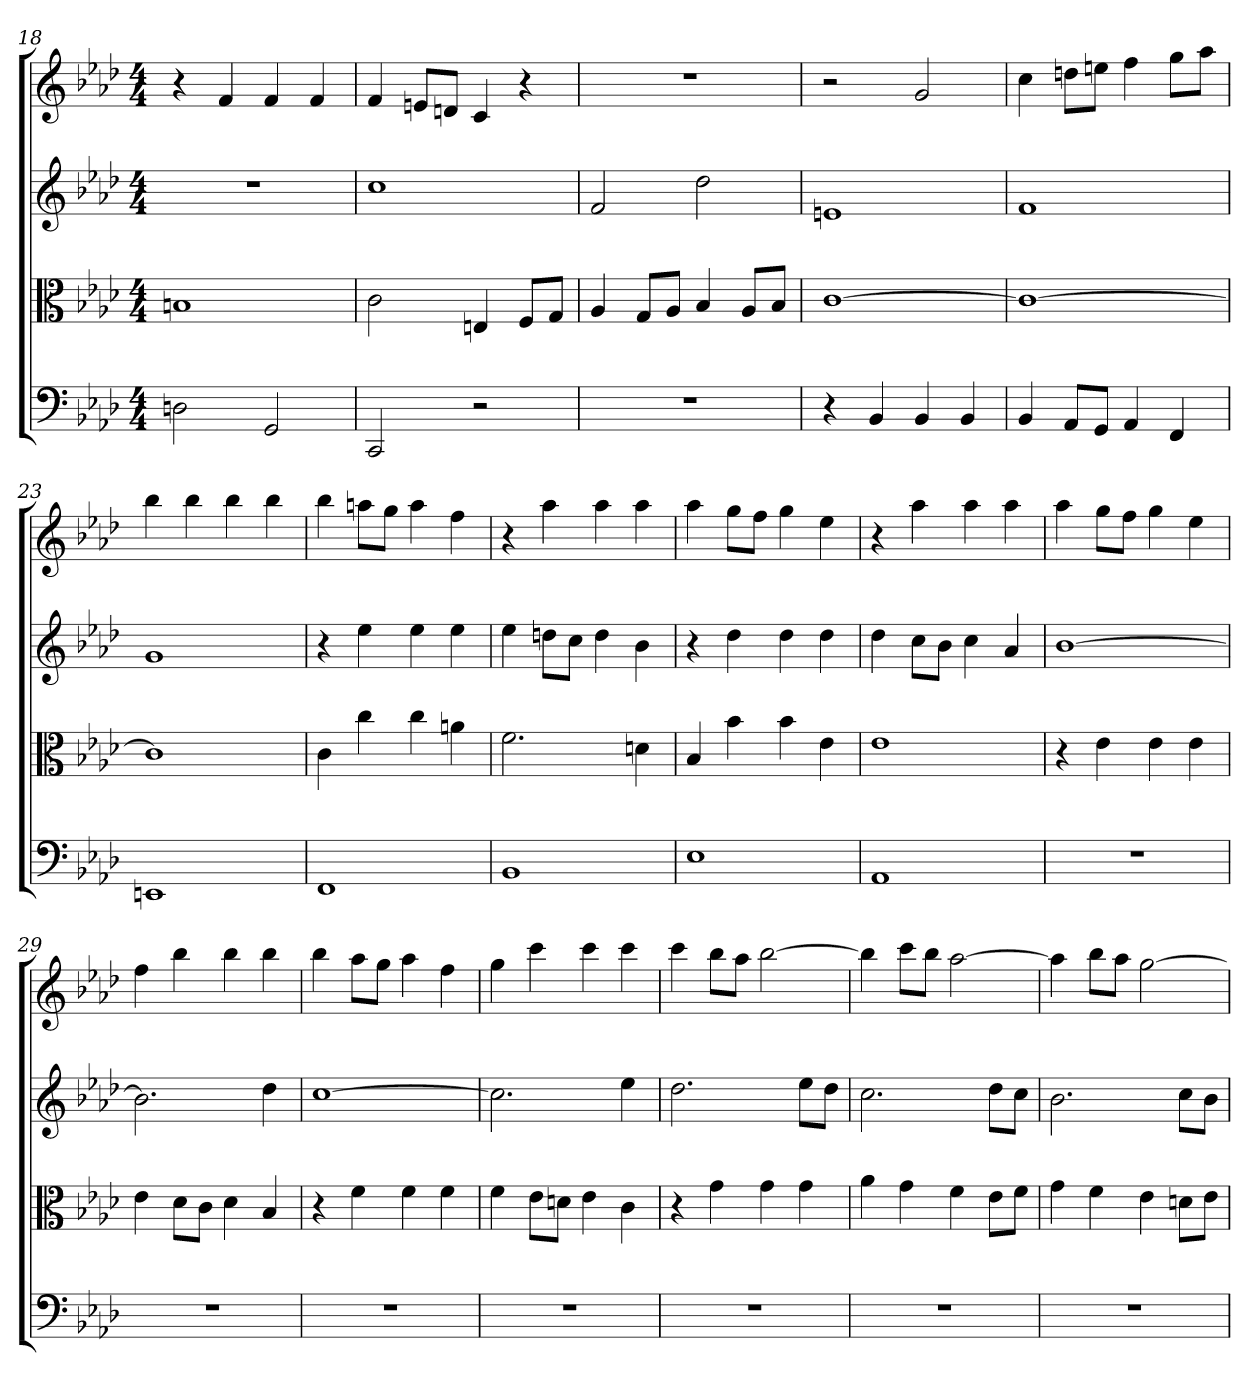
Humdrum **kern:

**kern	**kern	**kern	**kern
*part4	*part3	*part2	*part1
*staff4	*staff3	*staff2	*staff1
*clefF4	*clefC3	*	*
*k[b-e-a-d-]	*k[b-e-a-d-]	*k[b-e-a-d-]	*k[b-e-a-d-]
*f:	*f:	*f:	*f:
*M4/4	*M4/4	*M4/4	*M4/4
=18	=18	=18	=18
2Dn	1Bn	1r	4r
.	.	.	4f
2GG	.	.	4f
.	.	.	4f
=19	=19	=19	=19
2CC	2c	1cc	4f
.	.	.	8enL
.	.	.	8dnJ
2r	4En	.	4c
.	8F/L	.	4r
.	8G/J	.	.
=20	=20	=20	=20
1r	4A-	2f	1r
.	8G/L	.	.
.	8A-/J	.	.
.	4B-	2dd-	.
.	8A-/L	.	.
.	8B-/J	.	.
=21	=21	=21	=21
4r	[1c	1en	2r
4BB-	.	.	.
4BB-	.	.	2g
4BB-	.	.	.
=22	=22	=22	=22
4BB-	1c_	1f	4cc
8AA-/L	.	.	8ddnL
8GG/J	.	.	8eenJ
4AA-	.	.	4ff
4FF	.	.	8ggL
.	.	.	8aa-J
=23	=23	=23	=23
1EEn	1c]	1g	4bb-
.	.	.	4bb-
.	.	.	4bb-
.	.	.	4bb-
=24	=24	=24	=24
1FF	4c	4r	4bb-
.	4cc	4ee-	8aanL
.	.	.	8ggJ
.	4cc	4ee-	4aa
.	4an	4ee-	4ff
=25	=25	=25	=25
1BB-	2.f	4ee-	4r
.	.	8ddnL	4aa-
.	.	8ccJ	.
.	.	4dd	4aa-
.	4dn	4b-	4aa-
=26	=26	=26	=26
1E-	4B-	4r	4aa-
.	4b-	4dd-	8ggL
.	.	.	8ffJ
.	4b-	4dd-	4gg
.	4e-	4dd-	4ee-
=27	=27	=27	=27
1AA-	1e-	4dd-	4r
.	.	8ccL	4aa-
.	.	8b-J	.
.	.	4cc	4aa-
.	.	4a-	4aa-
=28	=28	=28	=28
1r	4r	[1b-	4aa-
.	4e-	.	8ggL
.	.	.	8ffJ
.	4e-	.	4gg
.	4e-	.	4ee-
=29	=29	=29	=29
1r	4e-	2.b-]	4ff
.	8d-\L	.	4bb-
.	8c\J	.	.
.	4d-	.	4bb-
.	4B-	4dd-	4bb-
=30	=30	=30	=30
1r	4r	[1cc	4bb-
.	4f	.	8aa-L
.	.	.	8ggJ
.	4f	.	4aa-
.	4f	.	4ff
=31	=31	=31	=31
1r	4f	2.cc]	4gg
.	8e-\L	.	4ccc
.	8dn\J	.	.
.	4e-	.	4ccc
.	4c	4ee-	4ccc
=32	=32	=32	=32
1r	4r	2.dd-	4ccc
.	4g	.	8bb-L
.	.	.	8aa-J
.	4g	.	[2bb-
.	4g	8ee-L	.
.	.	8dd-J	.
=33	=33	=33	=33
1r	4a-	2.cc	4bb-]
.	4g	.	8cccL
.	.	.	8bb-J
.	4f	.	[2aa-
.	8e-\L	8dd-L	.
.	8f\J	8ccJ	.
=34	=34	=34	=34
1r	4g	2.b-	4aa-]
.	4f	.	8bb-L
.	.	.	8aa-J
.	4e-	.	[2gg
.	8dn\L	8ccL	.
.	8e-\J	8b-J	.
=	=	=	=
*-	*-	*-	*-
